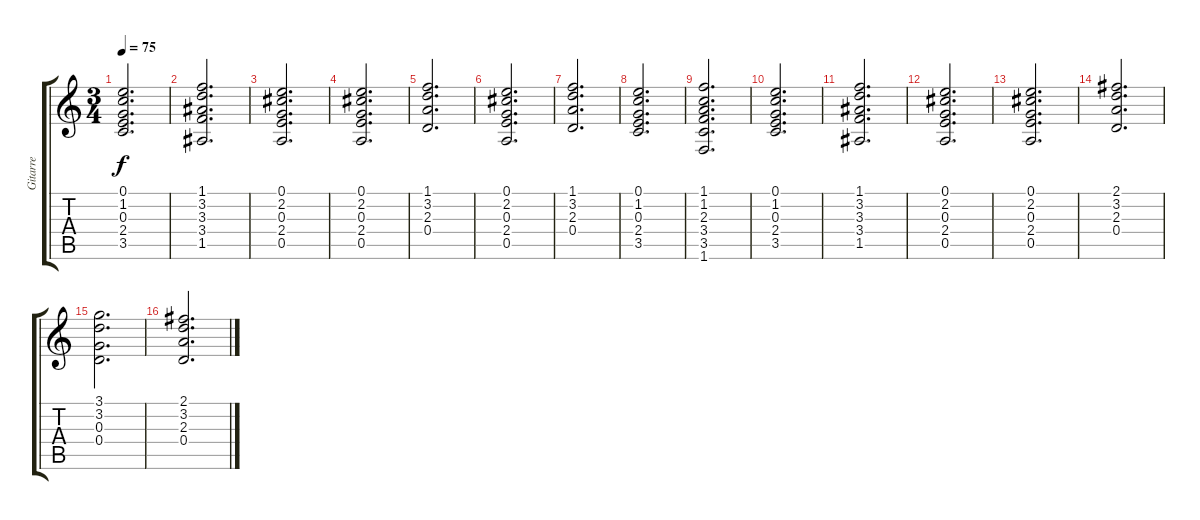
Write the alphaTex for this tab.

\track ("Gitarre" "Gitarre") {instrument acousticguitarnylon}
\staff {score tabs}
\tuning (E4 B3 G3 D3 A2 E2) {hide}
\ts (3 4)
\tempo 75
\clef g2
\ks c
(0.1 1.2 0.3 2.4 3.5).2{d dy f} |
(1.1 3.2 3.3 3.4 1.5).2{d} |
(0.1 2.2 0.3 2.4 0.5).2{d} |
(0.1 2.2 0.3 2.4 0.5).2{d} |
(1.1 3.2 2.3 0.4).2{d} |
(0.1 2.2 0.3 2.4 0.5).2{d} |
(1.1 3.2 2.3 0.4).2{d} |
(0.1 1.2 0.3 2.4 3.5).2{d} |
(1.1 1.2 2.3 3.4 3.5 1.6).2{d} |
(0.1 1.2 0.3 2.4 3.5).2{d} |
(1.1 3.2 3.3 3.4 1.5).2{d} |
(0.1 2.2 0.3 2.4 0.5).2{d} |
(0.1 2.2 0.3 2.4 0.5).2{d} |
(2.1 3.2 2.3 0.4).2{d} |
(3.1 3.2 0.3 0.4).2{d} |
(2.1 3.2 2.3 0.4).2{d}
